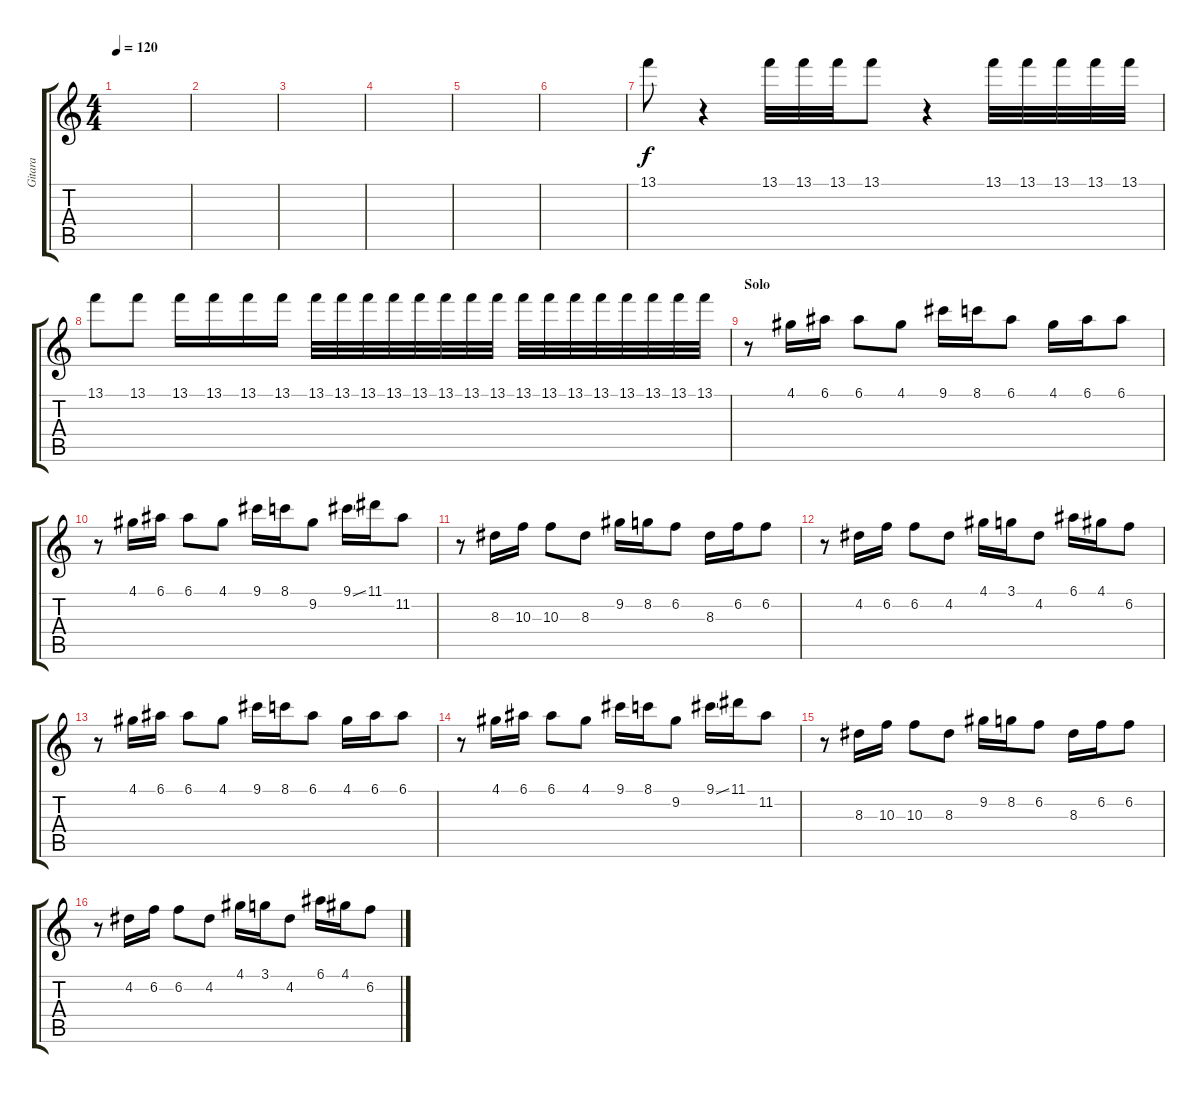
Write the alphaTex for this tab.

\track ("Gitara" "Gitara") {instrument overdrivenguitar}
\staff {score tabs}
\tuning (E4 B3 G3 D3 A2 E2) {hide}
\ts (4 4)
\tempo 120
\clef g2
\ks c
|
|
|
|
|
|
13.1.8{volume 9 instrument banjo} r.4 13.1.32 13.1.32 13.1.32 13.1.8 r.4 13.1.32 13.1.32 13.1.32 13.1.32 13.1.32 |
13.1.8 13.1.8 13.1.16 13.1.16 13.1.16 13.1.16 13.1.32 13.1.32 13.1.32 13.1.32 13.1.32 13.1.32 13.1.32 13.1.32 13.1.32 13.1.32 13.1.32 13.1.32 13.1.32 13.1.32 13.1.32 13.1.32 |
\section ("" "Solo")
r.8{volume 13 instrument overdrivenguitar} 4.1.16 6.1.16 6.1.8 4.1.8 9.1.16 8.1.16 6.1.8 4.1.16 6.1.16 6.1.8 |
r.8 4.1.16 6.1.16 6.1.8 4.1.8 9.1.16 8.1.16 9.2.8 9.1{ss}.16 11.1.16 11.2.8 |
r.8 8.3.16 10.3.16 10.3.8 8.3.8 9.2.16 8.2.16 6.2.8 8.3.16 6.2.16 6.2.8 |
r.8 4.2.16 6.2.16 6.2.8 4.2.8 4.1.16 3.1.16 4.2.8 6.1.16 4.1.16 6.2.8 |
r.8{volume 13 instrument overdrivenguitar} 4.1.16 6.1.16 6.1.8 4.1.8 9.1.16 8.1.16 6.1.8 4.1.16 6.1.16 6.1.8 |
r.8 4.1.16 6.1.16 6.1.8 4.1.8 9.1.16 8.1.16 9.2.8 9.1{ss}.16 11.1.16 11.2.8 |
r.8 8.3.16 10.3.16 10.3.8 8.3.8 9.2.16 8.2.16 6.2.8 8.3.16 6.2.16 6.2.8 |
r.8 4.2.16 6.2.16 6.2.8 4.2.8 4.1.16 3.1.16 4.2.8 6.1.16 4.1.16 6.2.8
